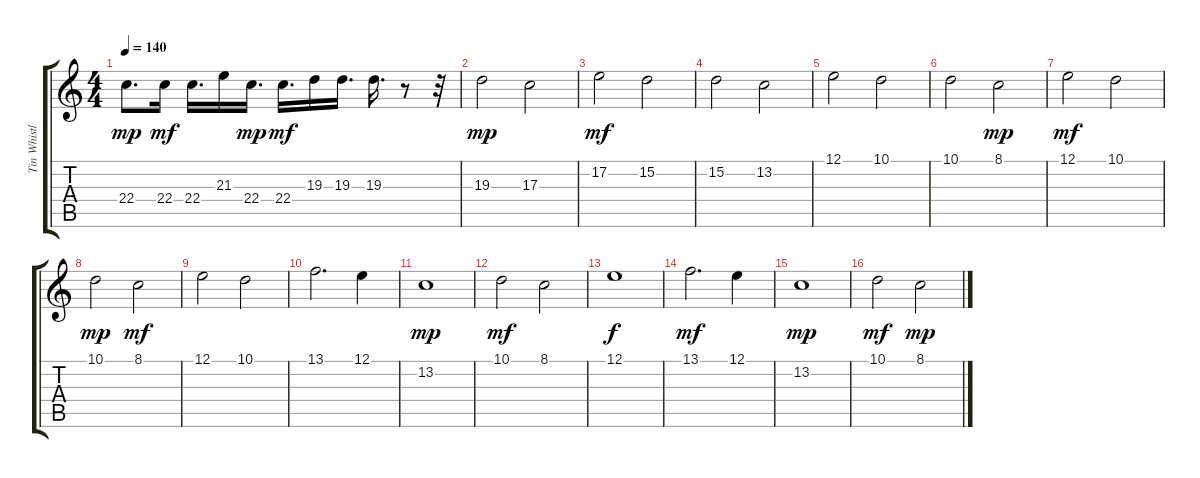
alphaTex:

\track ("Tin Whistle" "Tin Whistl") {instrument panflute}
\staff {score tabs}
\tuning (E4 B3 G3 D3 A2 E2) {hide}
\ts (4 4)
\tempo 140
\clef g2
\ks c
22.4.8{d dy mp} 22.4.16{dy mf} 22.4.16{d} 21.3.16 22.4.16{d dy mp} 22.4.16{d dy mf} 19.3.16 19.3.16{d} 19.3.16{d} r.8 r.32 |
19.3.2{dy mp} 17.3.2 |
17.2.2{dy mf} 15.2.2 |
15.2.2 13.2.2 |
12.1.2 10.1.2 |
10.1.2 8.1.2{dy mp} |
12.1.2{dy mf} 10.1.2 |
10.1.2{dy mp} 8.1.2{dy mf} |
12.1.2 10.1.2 |
13.1.2{d} 12.1.4 |
13.2.1{dy mp} |
10.1.2{dy mf} 8.1.2 |
12.1.1{dy f} |
13.1.2{d dy mf} 12.1.4 |
13.2.1{dy mp} |
10.1.2{dy mf} 8.1.2{dy mp}
